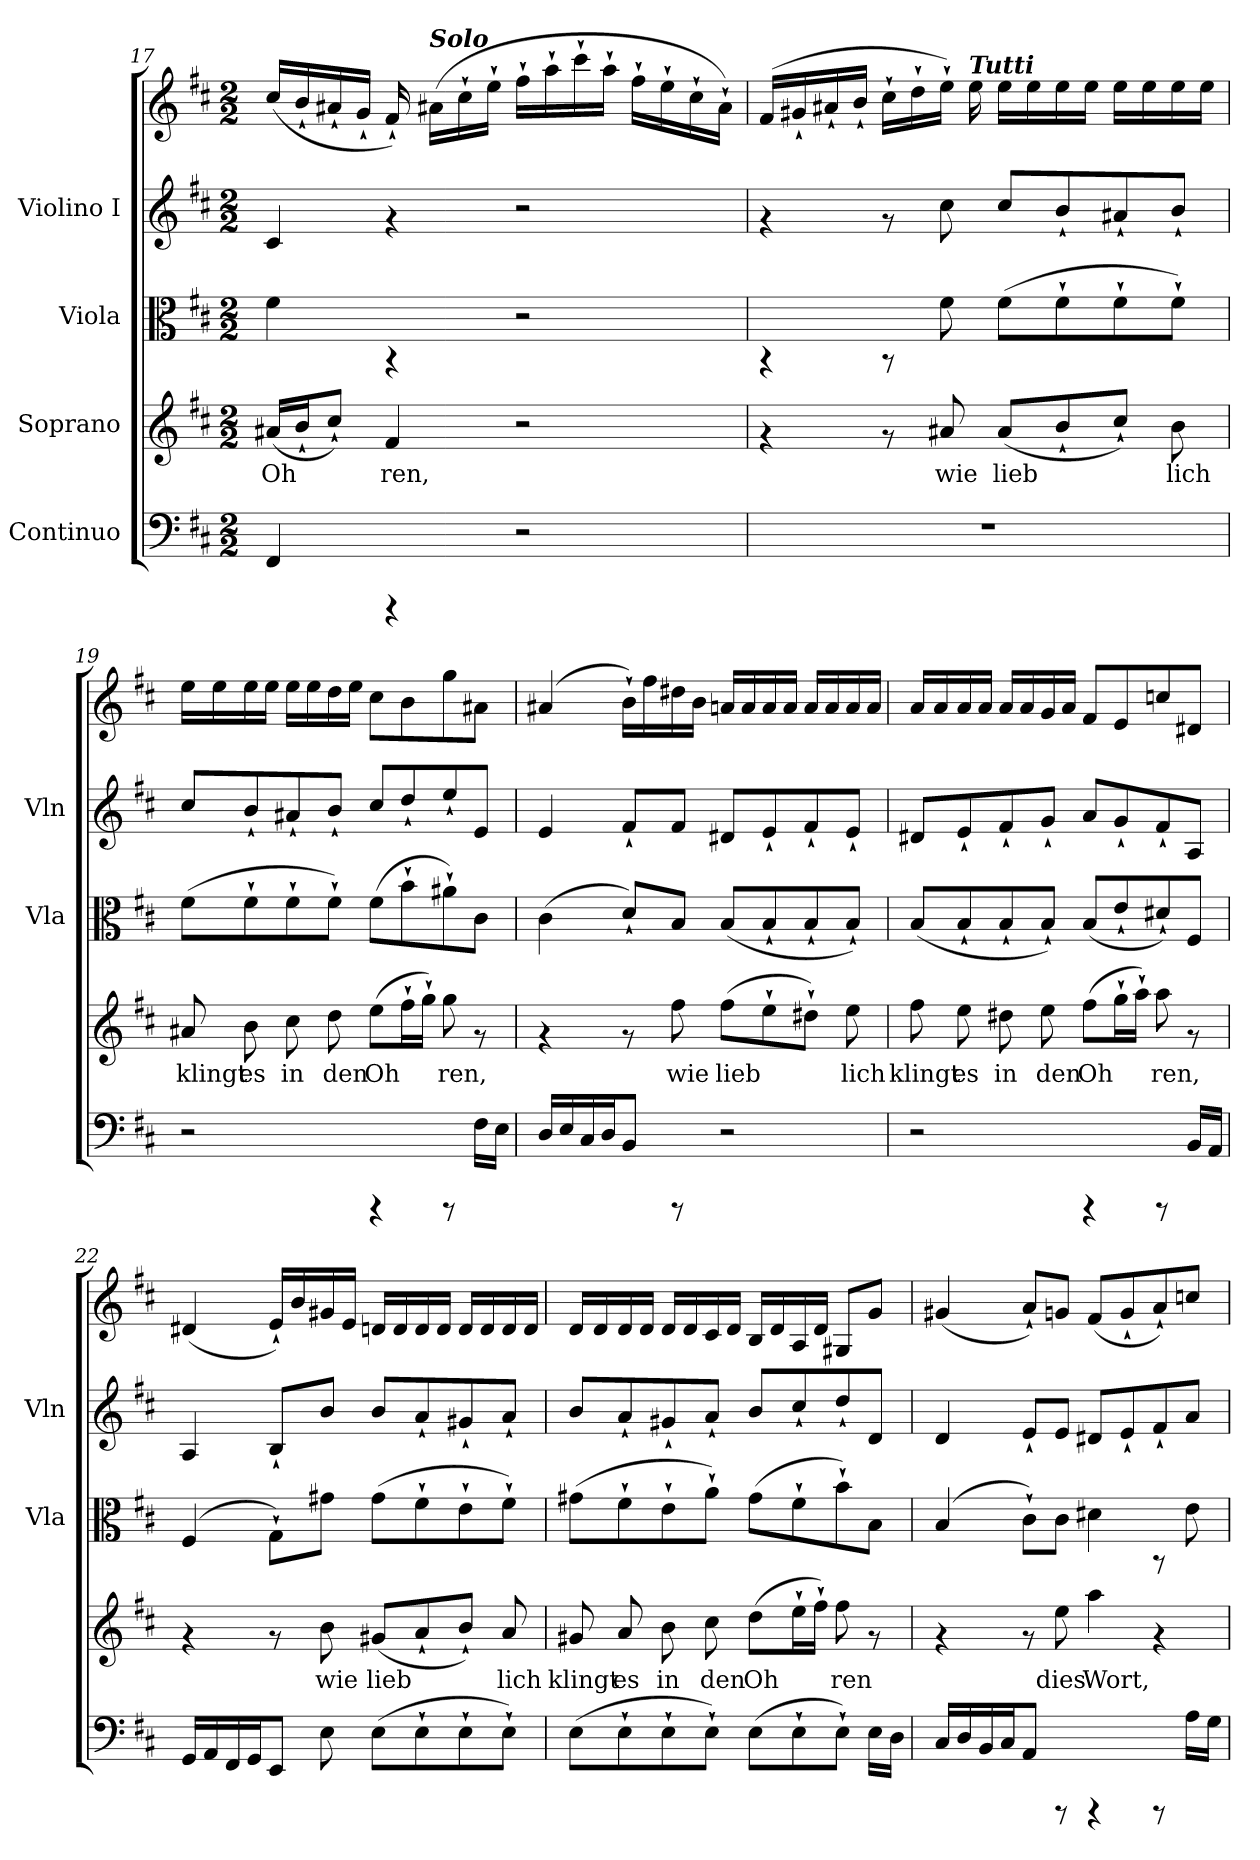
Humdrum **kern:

**kern	**kern	**text	**kern	**kern	**kern
*part4	*part3	*part3	*part2	*part1	*part1
*staff5	*staff4	*staff4	*staff3	*staff2	*staff1
*I"Continuo	*I"Soprano	*	*I"Viola	*I"Violino I	*
*	*	*	*I'Vla	*I'Vln	*
!!LO:LB:g=z
*clefF4	*clefG2	*	*clefC3	*clefG2	*clefG2
*k[f#c#]	*k[f#c#]	*	*k[f#c#]	*k[f#c#]	*k[f#c#]
*D:	*D:	*	*D:	*D:	*D:
*M2/2	*M2/2	*	*M2/2	*M2/2	*M2/2
=17	=17	=17	=17	=17	=17
!	!	!LO:LY:b:cj	!	!	!
4FF#/	(>16a#X/L	Oh-	4f#\	4c#/	(>16cc#/L
!	!	!LO:LY:b:cj	!	!	!
.	16b`</	-	.	.	16b`</
!	!	!LO:LY:b:cj	!	!	!
.	8cc#`</J)	.	.	.	16a#X`</
.	.	.	.	.	16g`</J
!	!	!LO:LY:b:cj	!	!	!
4rCCC	4f#/	ren,	4rAA	4rf	16f#`</)
!	!	!	!	!	!LO:TX:a:Bi:t=Solo
.	.	.	.	.	(>16a#X\L
.	.	.	.	.	16cc#`>\
.	.	.	.	.	16ee`>\J
2r	2r	.	2r	2r	16ff#`>\L
.	.	.	.	.	16aa`>\
.	.	.	.	.	16ccc#`>\
.	.	.	.	.	16aa`>\J
.	.	.	.	.	16ff#`>\L
.	.	.	.	.	16ee`>\
.	.	.	.	.	16cc#`>\
.	.	.	.	.	16a#`>\J)
=18	=18	=18	=18	=18	=18
1r	4rf	.	4rAA	4rf	(>16f#/L
.	.	.	.	.	16g#X`</
.	.	.	.	.	16a#X`</
.	.	.	.	.	16b`</J
.	8rf	.	8rAA	8rf	16cc#`>\L
.	.	.	.	.	16dd`>\
!	!	!LO:LY:b:cj	!	!	!
.	8a#X/	wie	8f#\	8cc#\	16ee`>\J)
!	!	!	!	!	!LO:TX:a:Bi:t=Tutti
.	.	.	.	.	16ee\
!	!	!LO:LY:b:cj	!	!	!
.	(>8a#/L	lieb-	(>8f#\L	8cc#/L	16ee\L
.	.	.	.	.	16ee\
!	!	!LO:LY:b:cj	!	!	!
.	8b`</	-	8f#`>\	8b`</	16ee\
.	.	.	.	.	16ee\J
!	!	!LO:LY:b:cj	!	!	!
.	8cc#`</J)	.	8f#`>\	8a#X`</	16ee\L
.	.	.	.	.	16ee\
!	!	!LO:LY:b:cj	!	!	!
.	8b\	lich	8f#`>\J)	8b`</J	16ee\
.	.	.	.	.	16ee\J
!!LO:PB:g=z
=19	=19	=19	=19	=19	=19
!	!	!LO:LY:b:cj	!	!	!
2r	8a#X/	klingt	(>8f#\L	8cc#/L	16ee\L
.	.	.	.	.	16ee\
!	!	!LO:LY:b:cj	!	!	!
.	8b\	es	8f#`>\	8b`</	16ee\
.	.	.	.	.	16ee\J
!	!	!LO:LY:b:cj	!	!	!
.	8cc#\	in	8f#`>\	8a#X`</	16ee\L
.	.	.	.	.	16ee\
!	!	!LO:LY:b:cj	!	!	!
.	8dd\	den	8f#`>\J)	8b`</J	16dd\
.	.	.	.	.	16ee\J
!	!	!LO:LY:b:cj	!	!	!
4rCCC	(>8ee\L	Oh-	(>8f#\L	8cc#/L	8cc#\L
!	!	!LO:LY:b:cj	!	!	!
.	16ff#`>\	-	8b`>\	8dd`</	8b\
!	!	!LO:LY:b:cj	!	!	!
.	16gg`>\J)	.	.	.	.
!	!	!LO:LY:b:cj	!	!	!
8rCCC	8gg\	ren,	8a#X`>\)	8ee`</	8gg\
16F#\L	8rf	.	8c#\J	8e/J	8a#X\J
16E\J	.	.	.	.	.
=20	=20	=20	=20	=20	=20
16D/L	4rf	.	(>4c#\	4e/	(>4a#X/
16E/	.	.	.	.	.
16C#/	.	.	.	.	.
16D/	.	.	.	.	.
8BB/J	8rf	.	8d`</L)	8f#`</L	16b`>\L)
.	.	.	.	.	16ff#\
!	!	!LO:LY:b:cj	!	!	!
8rCCC	8ff#\	wie	8B/J	8f#/J	16dd#X\
.	.	.	.	.	16b\J
!	!	!LO:LY:b:cj	!	!	!
2r	(>8ff#\L	lieb-	(>8B/L	8d#X/L	16an/L
.	.	.	.	.	16a/
!	!	!LO:LY:b:cj	!	!	!
.	8ee`>\	-	8B`</	8e`</	16a/
.	.	.	.	.	16a/J
!	!	!LO:LY:b:cj	!	!	!
.	8dd#X`>\J)	.	8B`</	8f#`</	16a/L
.	.	.	.	.	16a/
!	!	!LO:LY:b:cj	!	!	!
.	8ee\	lich	8B`</J)	8e`</J	16a/
.	.	.	.	.	16a/J
!!LO:LB:g=z
=21	=21	=21	=21	=21	=21
!	!	!LO:LY:b:cj	!	!	!
2r	8ff#\	klingt	(>8B/L	8d#X/L	16a/L
.	.	.	.	.	16a/
!	!	!LO:LY:b:cj	!	!	!
.	8ee\	es	8B`</	8e`</	16a/
.	.	.	.	.	16a/J
!	!	!LO:LY:b:cj	!	!	!
.	8dd#X\	in	8B`</	8f#`</	16a/L
.	.	.	.	.	16a/
!	!	!LO:LY:b:cj	!	!	!
.	8ee\	den	8B`</J)	8g`</J	16g/
.	.	.	.	.	16a/J
!	!	!LO:LY:b:cj	!	!	!
4rCCC	(>8ff#\L	Oh-	(>8B/L	8a/L	8f#/L
!	!	!LO:LY:b:cj	!	!	!
.	16gg`>\	-	8e`</	8g`</	8e/
!	!	!LO:LY:b:cj	!	!	!
.	16aa`>\J)	.	.	.	.
!	!	!LO:LY:b:cj	!	!	!
8rCCC	8aa\	ren,	8d#X`</)	8f#`</	8ccn/
16BB/L	8rf	.	8F#/J	8A/J	8d#X/J
16AA/J	.	.	.	.	.
=22	=22	=22	=22	=22	=22
16GG/L	4rf	.	(>4F#/	4A/	(>4d#X/
16AA/	.	.	.	.	.
16FF#/	.	.	.	.	.
16GG/	.	.	.	.	.
8EE/J	8rf	.	8G`>\L)	8B`</L	16e`</L)
.	.	.	.	.	16b/
!	!	!LO:LY:b:cj	!	!	!
8E\	8b\	wie	8g#X\J	8b/J	16g#X/
.	.	.	.	.	16e/J
!	!	!LO:LY:b:cj	!	!	!
(>8E\L	(>8g#X/L	lieb-	(>8g#\L	8b/L	16dn/L
.	.	.	.	.	16d/
!	!	!LO:LY:b:cj	!	!	!
8E`>\	8a`</	-	8f#`>\	8a`</	16d/
.	.	.	.	.	16d/J
!	!	!LO:LY:b:cj	!	!	!
8E`>\	8b`</J)	.	8e`>\	8g#X`</	16d/L
.	.	.	.	.	16d/
!	!	!LO:LY:b:cj	!	!	!
8E`>\J)	8a/	lich	8f#`>\J)	8a`</J	16d/
.	.	.	.	.	16d/J
!!LO:PB:g=z
=23	=23	=23	=23	=23	=23
!	!	!LO:LY:b:cj	!	!	!
(>8E\L	8g#X/	klingt	(>8g#X\L	8b/L	16d/L
.	.	.	.	.	16d/
!	!	!LO:LY:b:cj	!	!	!
8E`>\	8a/	es	8f#`>\	8a`</	16d/
.	.	.	.	.	16d/J
!	!	!LO:LY:b:cj	!	!	!
8E`>\	8b\	in	8e`>\	8g#X`</	16d/L
.	.	.	.	.	16d/
!	!	!LO:LY:b:cj	!	!	!
8E`>\J)	8cc#\	den	8a`>\J)	8a`</J	16c#/
.	.	.	.	.	16d/J
!	!	!LO:LY:b:cj	!	!	!
(>8E\L	(>8dd\L	Oh-	(>8g#\L	8b/L	16B/L
.	.	.	.	.	16d/
!	!	!LO:LY:b:cj	!	!	!
8E`>\	16ee`>\	-	8f#`>\	8cc#`</	16A/
!	!	!LO:LY:b:cj	!	!	!
.	16ff#`>\J)	.	.	.	16d/J
!	!	!LO:LY:b:cj	!	!	!
8E`>\J)	8ff#\	ren	8b`>\)	8dd`</	8G#X/L
16E\L	8rf	.	8B\J	8d/J	8g/J
16D\J	.	.	.	.	.
=24	=24	=24	=24	=24	=24
16C#/L	4rf	.	(>4B/	4d/	(>4g#X/
16D/	.	.	.	.	.
16BB/	.	.	.	.	.
16C#/	.	.	.	.	.
8AA/J	8rf	.	8c#`>\L)	8e`</L	8a`</L)
!	!	!LO:LY:b:cj	!	!	!
8rCCC	8ee\	dies	8c#\J	8e/J	8gn/J
!	!	!LO:LY:b:cj	!	!	!
4rCCC	4aa\	Wort,	4d#X\	8d#X/L	(>8f#/L
.	.	.	.	8e`</	8g`</
8rCCC	4rf	.	8rAA	8f#`</	8a`</)
16A\L	.	.	8e\	8a/J	8ccn/J
16G\J	.	.	.	.	.
=	=	=	=	=	=
*-	*-	*-	*-	*-	*-
